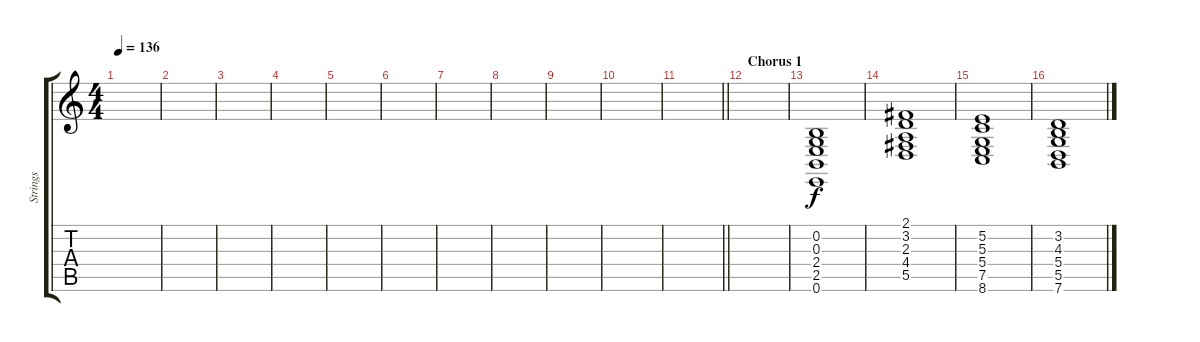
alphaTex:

\track ("Strings" "Strings") {instrument stringensemble2}
\staff {score tabs}
\tuning (E4 B3 G3 D3 A2 E2) {hide}
\ts (4 4)
\tempo 136
\clef g2
\ks c
|
|
|
|
|
|
|
|
|
|
\barLineRight lightlight
|
\section ("" "Chorus 1")
|
(0.2 0.3 2.4 2.5 0.6).1 |
(2.1 3.2 2.3 4.4 5.5).1 |
(5.2 5.3 5.4 7.5 8.6).1 |
(3.2 4.3 5.4 5.5 7.6).1
